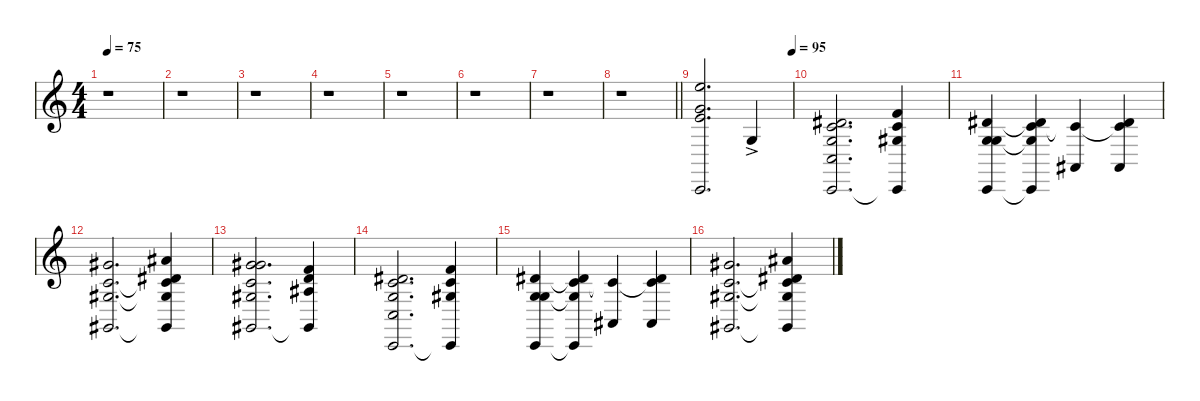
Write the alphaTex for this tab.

\defaultSystemsLayout 4
\hideDynamics
\bracketExtendMode nobrackets
\singleTrackTrackNamePolicy hidden
\multiTrackTrackNamePolicy hidden
\firstSystemTrackNameMode fullname
\otherSystemsTrackNameOrientation horizontal
\track ("piano" "pno.") {defaultSystemsLayout 8 instrument brightacousticpiano}
\staff {score}
\tuning (E4 B3 G3 D3 A2 E2 B1)
\ts (4 4)
\tempo 75
\clef g2
\ks c
r.1{dy mp instrument brightacousticpiano beam Down} |
r.1{beam Down} |
r.1{beam Down} |
r.1{beam Down} |
r.1{beam Down} |
r.1{beam Down} |
r.1{beam Down} |
\barLineRight lightlight
r.1{beam Down} |
\tempo (95 1)
(12.1 8.2 9.3 1.7).2{d beam Up} 0.3{ac}.4{beam Up} |
(4.2{acc #} 5.3 5.4 3.5 1.7).2{d dy f beam Up} (6.2 5.3 6.4{acc #} 1.7{t}).4{beam Up} |
(4.2{acc #} 0.3 5.4 1.7).4{beam Up} (4.2{t acc #} 5.3 5.4{t} 1.7{t}).4{beam Up} (1.5{acc #} 5.3{t}).4{beam Up} (4.2{acc #} 5.3{t} 1.5{acc #}).4{beam Up} |
(9.2{acc #} 5.3 6.4{acc #} 4.6{acc #}).2{d dy mp beam Up} (6.1{acc #} 4.2{acc #} 5.3{t} 6.4{t acc #} 4.6{t acc #}).4{dy mf beam Up} |
(4.1{acc #} 9.2{acc #} 5.3 6.4{acc #} 4.6{acc #}).2{d dy p beam Up} (1.1 3.2 3.3{acc #} 4.6{t acc #}).4{dy f beam Up} |
(4.2{acc #} 5.3 5.4 3.5 1.7).2{d beam Up} (6.2 5.3 6.4{acc #} 1.7{t}).4{beam Up} |
(4.2{acc #} 0.3 5.4 1.7).4{beam Up} (4.2{t acc #} 5.3 5.4{t} 1.7{t}).4{beam Up} (1.5{acc #} 5.3{t}).4{beam Up} (4.2{acc #} 5.3{t} 1.5{acc #}).4{beam Up} |
(9.2{acc #} 5.3 6.4{acc #} 4.6{acc #}).2{d dy mf beam Up} (6.1{acc #} 4.2{acc #} 5.3{t} 6.4{t acc #} 4.6{t acc #}).4{dy f beam Up}
